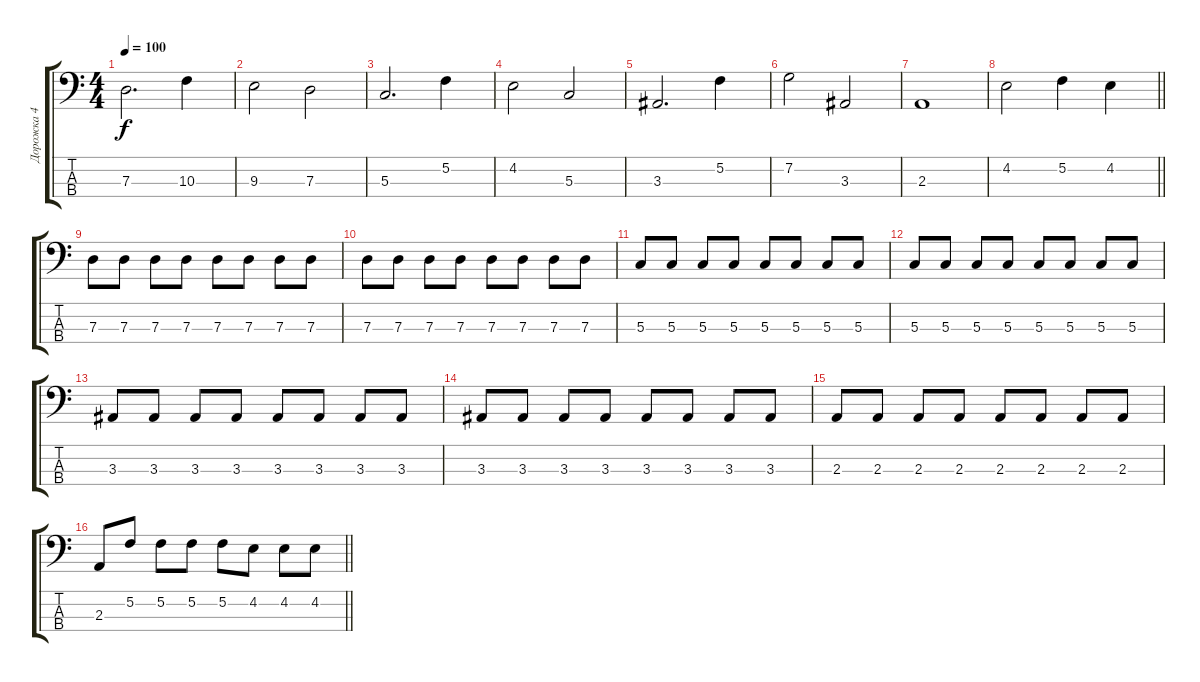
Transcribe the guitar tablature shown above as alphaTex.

\track ("Дорожка 4" "Дорожка 4") {instrument electricbasspick}
\staff {score tabs}
\tuning (F2 C2 G1 C1) {hide}
\ts (4 4)
\section ("" "")
\tempo 100
\clef f4
\ks c
7.3.2{d dy f} 10.3.4 |
9.3.2 7.3.2 |
5.3.2{d} 5.2.4 |
4.2.2 5.3.2 |
3.3.2{d} 5.2.4 |
7.2.2 3.3.2 |
2.3.1 |
\barLineRight lightlight
4.2.2 5.2.4 4.2.4 |
\section ("" "")
7.3.8 7.3.8 7.3.8 7.3.8 7.3.8 7.3.8 7.3.8 7.3.8 |
7.3.8 7.3.8 7.3.8 7.3.8 7.3.8 7.3.8 7.3.8 7.3.8 |
5.3.8 5.3.8 5.3.8 5.3.8 5.3.8 5.3.8 5.3.8 5.3.8 |
5.3.8 5.3.8 5.3.8 5.3.8 5.3.8 5.3.8 5.3.8 5.3.8 |
3.3.8 3.3.8 3.3.8 3.3.8 3.3.8 3.3.8 3.3.8 3.3.8 |
3.3.8 3.3.8 3.3.8 3.3.8 3.3.8 3.3.8 3.3.8 3.3.8 |
2.3.8 2.3.8 2.3.8 2.3.8 2.3.8 2.3.8 2.3.8 2.3.8 |
\barLineRight lightlight
2.3.8 5.2.8 5.2.8 5.2.8 5.2.8 4.2.8 4.2.8 4.2.8
